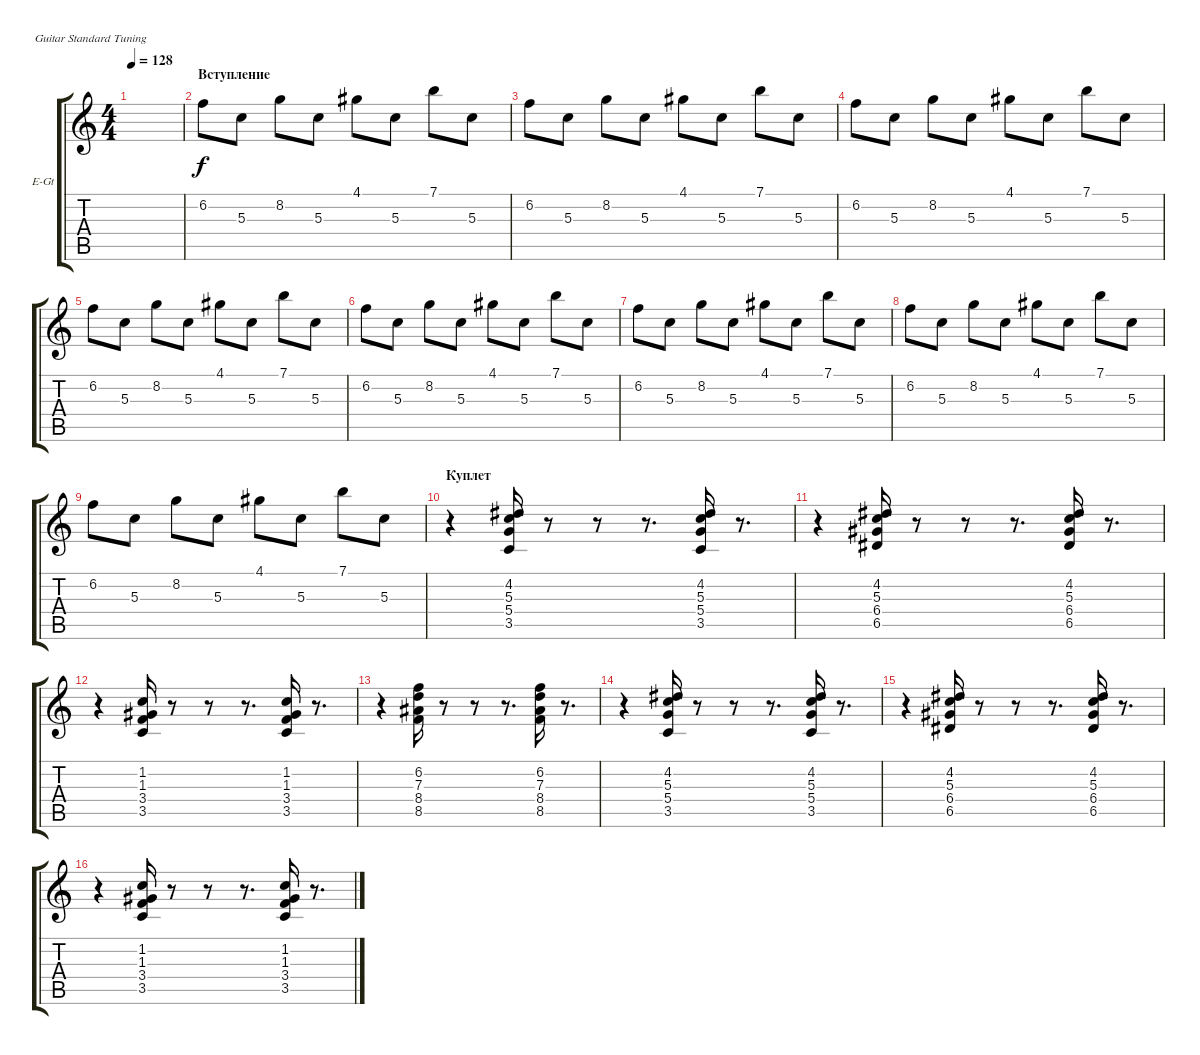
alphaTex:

\defaultSystemsLayout 4
\bracketExtendMode groupsimilarinstruments
\firstSystemTrackNameOrientation horizontal
\otherSystemsTrackNameOrientation horizontal
\track ("Г. Каспарян" "E-Gt") {instrument overdrivenguitar}
\staff {score tabs}
\tuning (E4 B3 G3 D3 A2 E2)
\ts (4 4)
\tempo 128
\clef g2
\scale
0.487395
\ks c
|
\section ("" "Вступление")
\scale
0.256303 6.2.8 5.3.8 8.2.8 5.3.8 4.1.8 5.3.8 7.1.8 5.3.8 |
6.2.8 5.3.8 8.2.8 5.3.8 4.1.8 5.3.8 7.1.8 5.3.8 |
6.2.8 5.3.8 8.2.8 5.3.8 4.1.8 5.3.8 7.1.8 5.3.8 |
6.2.8 5.3.8 8.2.8 5.3.8 4.1.8 5.3.8 7.1.8 5.3.8 |
6.2.8 5.3.8 8.2.8 5.3.8 4.1.8 5.3.8 7.1.8 5.3.8 |
\scale
0.256303 6.2.8 5.3.8 8.2.8 5.3.8 4.1.8 5.3.8 7.1.8 5.3.8 |
6.2.8 5.3.8 8.2.8 5.3.8 4.1.8 5.3.8 7.1.8 5.3.8 |
6.2.8 5.3.8 8.2.8 5.3.8 4.1.8 5.3.8 7.1.8 5.3.8 |
\section ("" "Куплет")
r.4 (3.5 5.4 5.3 4.2).16{dy f} r.8 r.8 r.8{d} (3.5 5.4 5.3 4.2).16 r.8{d} |
r.4 (6.5 6.4 5.3 4.2).16 r.8 r.8 r.8{d} (6.5 6.4 5.3 4.2).16 r.8{d} |
r.4 (3.5 3.4 1.3 1.2).16 r.8 r.8 r.8{d} (3.5 3.4 1.3 1.2).16 r.8{d} |
r.4 (8.5 8.4 7.3 6.2).16 r.8 r.8 r.8{d} (8.5 8.4 7.3 6.2).16 r.8{d} |
r.4 (3.5 5.4 5.3 4.2).16 r.8 r.8 r.8{d} (3.5 5.4 5.3 4.2).16 r.8{d} |
r.4 (6.5 6.4 5.3 4.2).16 r.8 r.8 r.8{d} (6.5 6.4 5.3 4.2).16 r.8{d} |
r.4 (3.5 3.4 1.3 1.2).16 r.8 r.8 r.8{d} (3.5 3.4 1.3 1.2).16 r.8{d}
